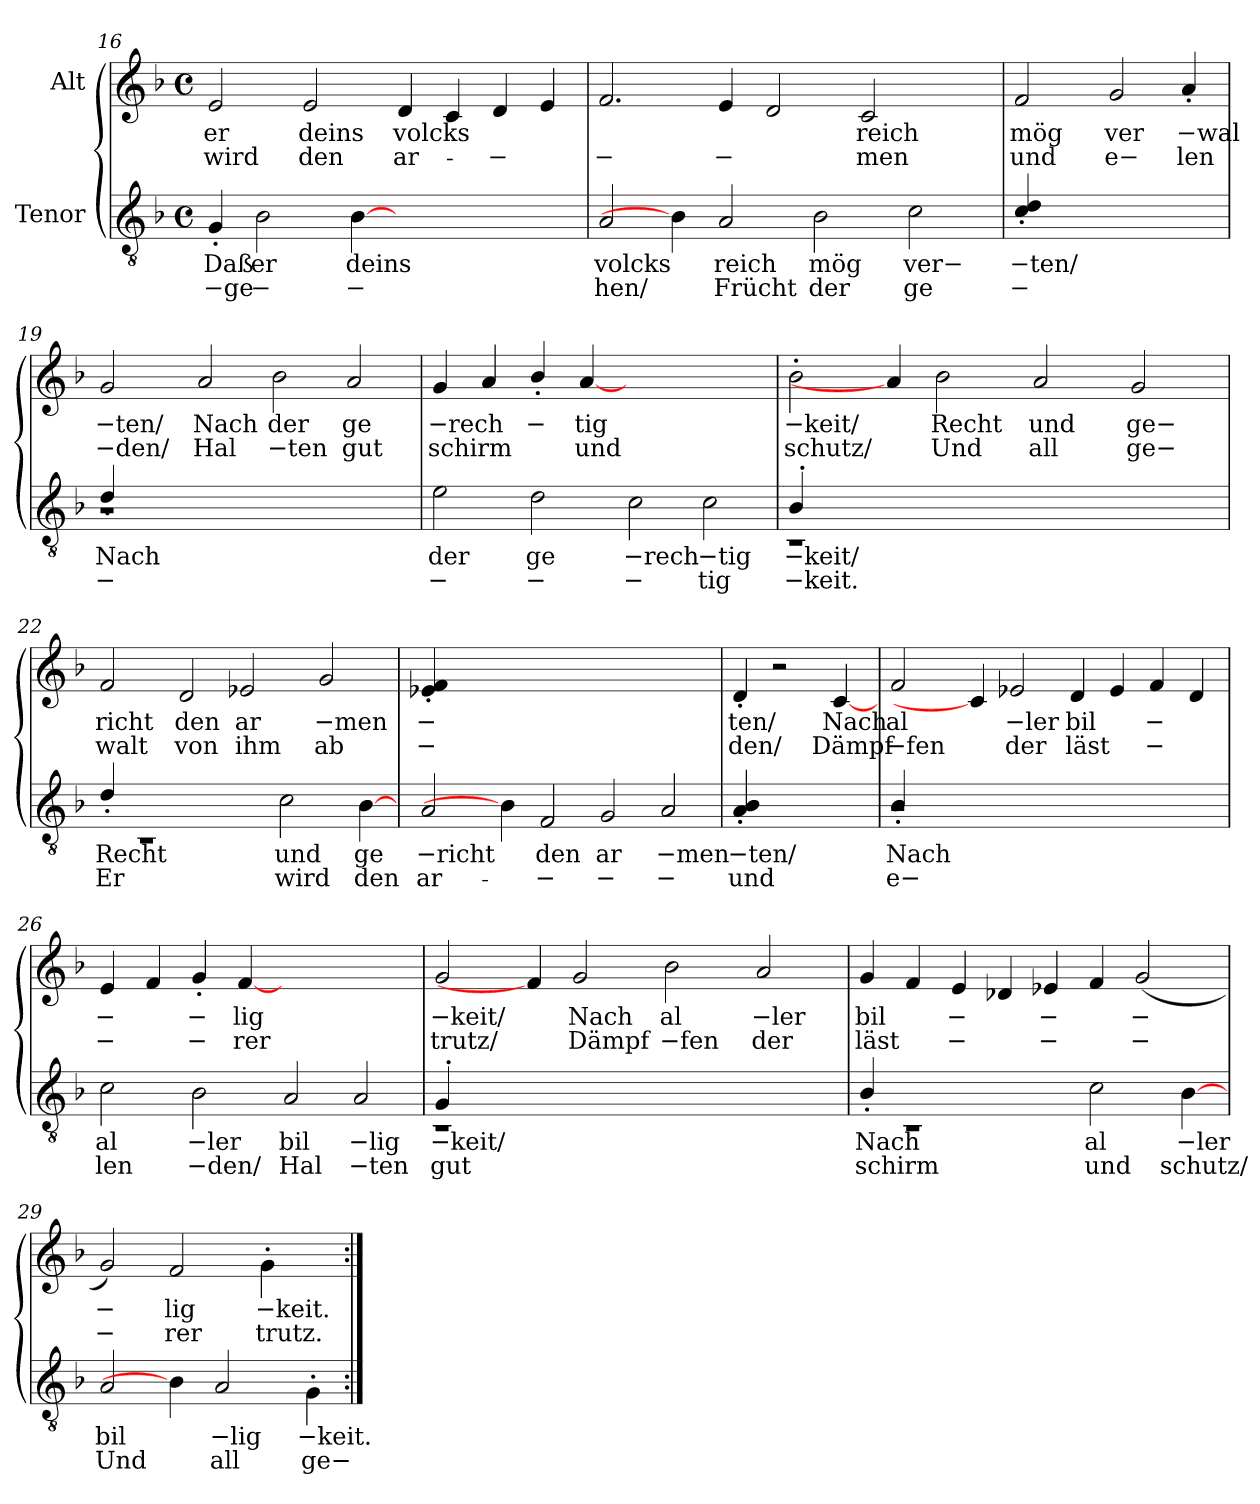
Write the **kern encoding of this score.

**kern	**text	**text	**kern	**text	**text
*part2	*part2	*part2	*part1	*part1	*part1
*staff2	*staff2	*staff2	*staff1	*staff1	*staff1
*I"Tenor	*	*	*I"Alt	*	*
*clefGv2	*	*	*clefG2	*	*
*k[b-]	*	*	*k[b-]	*	*
*F:	*	*	*F:	*	*
*M4/4	*	*	*M4/4	*	*
*met(c)	*	*	*met(c)	*	*
=16	=16	=16	=16	=16	=16
!LO:N:head=solid	!LO:LY:b	!LO:LY:b	!	!LO:LY:b	!LO:LY:b
4G'</	Daß	−ge	2e/	er	wird
!	!LO:LY:b	!LO:LY:b	!	!	!
2B-\	er	−	.	.	.
!	!	!	!	!LO:LY:b	!LO:LY:b
.	.	.	2e/	deins	den
!	!LO:LY:b	!LO:LY:b	!	!	!
[4B-\	deins	−	.	.	.
!	!	!	!	!LO:LY:b	!LO:LY:b
1ryy	.	.	4d/	volcks	ar-
.	.	.	4c/	.	.
!	!	!	!	!	!LO:LY:b
.	.	.	4d/	.	-−
.	.	.	4e/	.	.
=17	=17	=17	=17	=17	=17
!	!LO:LY:b	!LO:LY:b	!	!	!LO:LY:b
2A/	volcks	hen/	2.f/	.	−
4B-\]	.	.	.	.	.
!	!LO:LY:b	!LO:LY:b	!	!	!LO:LY:b
2A/	reich	Frücht	4e/	.	−
.	.	.	2d/	.	.
!	!LO:LY:b	!LO:LY:b	!	!	!
2B-\	mög	der	.	.	.
!	!	!	!	!LO:LY:b	!LO:LY:b
.	.	.	2c/	reich	men
!	!LO:LY:b	!LO:LY:b	!	!	!
2c\	ver−	ge	.	.	.
.	.	.	4ryy	.	.
!!LO:PB:g=z
=18	=18	=18	=18	=18	=18
!LO:N:n=1:head=solid	!	!	!	!	!
!LO:N:n=2:head=solid	!LO:LY:b	!LO:LY:b	!	!LO:LY:b	!LO:LY:b
4c/'> 4d/'>	−ten/	−	2f/	mög	und
1ryy	.	.	.	.	.
!	!	!	!	!LO:LY:b	!LO:LY:b
.	.	.	2g/	ver	e−
!	!	!	!LO:N:head=solid	!LO:LY:b:rj	!LO:LY:b:rj
.	.	.	4a'</	−wal	len
=19	=19	=19	=19	=19	=19
*^	*	*	*	*	*
!LO:N:vis=1	!LO:N:head=solid	!LO:LY:b	!LO:LY:b	!	!LO:LY:b:rj	!LO:LY:b:rj
4rA	4d'>/	Nach	−	2g/	−ten/	−den/
1..ryy	1..ryy	.	.	.	.	.
!	!	!	!	!	!LO:LY:b	!LO:LY:b
.	.	.	.	2a/	Nach	Hal
!	!	!	!	!	!LO:LY:b	!LO:LY:b
.	.	.	.	2b-\	der	−ten
!	!	!	!	!	!LO:LY:b	!LO:LY:b
.	.	.	.	2a/	ge	gut
*v	*v	*	*	*	*	*
=20	=20	=20	=20	=20	=20
!	!LO:LY:b	!LO:LY:b	!	!LO:LY:b:rj	!LO:LY:b:rj
2e\	der	−	4g/	−rech	schirm
.	.	.	4a/	.	.
!	!LO:LY:b	!LO:LY:b	!LO:N:head=solid	!LO:LY:b	!
2d\	ge	−	4b-'>/	−	.
!	!	!	!	!LO:LY:b	!LO:LY:b
.	.	.	[4a/	tig	und
!	!LO:LY:b:rj	!LO:LY:b:rj	!	!	!
2c\	−rech	−	1ryy	.	.
!	!LO:LY:b:rj	!LO:LY:b:rj	!	!	!
2c\	−tig	tig	.	.	.
=21	=21	=21	=21	=21	=21
!LO:N:head=solid	!LO:LY:b:rj	!LO:LY:b:rj	!	!LO:LY:b:rj	!LO:LY:b:rj
*^	*	*	*	*	*
4B-'>/	1rC	−keit/	−keit.	2b-'>\	−keit/	schutz/
1ryy	.	.	.	.	.	.
.	.	.	.	4a/]	.	.
!	!	!	!	!	!LO:LY:b	!LO:LY:b
.	.	.	.	2b-\	Recht	Und
.	1ryy	.	.	.	.	.
!	!	!	!	!	!LO:LY:b	!LO:LY:b
4ryy	.	.	.	2a/	und	all
2.ryy	.	.	.	.	.	.
!	!	!	!	!	!LO:LY:b	!LO:LY:b
.	.	.	.	2g/	ge−	ge−
.	4ryy	.	.	.	.	.
!!LO:LB:g=z
=22	=22	=22	=22	=22	=22	=22
!LO:N:head=solid	!	!LO:LY:b	!LO:LY:b	!	!LO:LY:b	!LO:LY:b
*v	*v	*	*	*	*	*
4d'>/	Recht	Er	2f/	richt	walt
1rC	.	.	.	.	.
!	!	!	!	!LO:LY:b	!LO:LY:b
.	.	.	2d/	den	von
!	!	!	!	!LO:LY:b	!LO:LY:b
.	.	.	2e-X/	ar	ihm
!	!LO:LY:b	!LO:LY:b	!	!	!
2c\	und	wird	.	.	.
!	!	!	!	!LO:LY:b:rj	!LO:LY:b:rj
.	.	.	2g/	−men	ab
!	!LO:LY:b	!LO:LY:b	!	!	!
[4B-\	ge	den	.	.	.
=23	=23	=23	=23	=23	=23
!	!LO:LY:b:rj	!LO:LY:b:rj	!LO:N:n=1:head=solid	!	!
!	!	!	!LO:N:n=2:head=solid	!LO:LY:b	!LO:LY:b
2A/	−richt	ar-	4e-X/'< 4f/'<	−	−
.	.	.	0ryy	.	.
4B-\]	.	.	.	.	.
!	!LO:LY:b	!LO:LY:b	!	!	!
2F/	den	-−	.	.	.
!	!LO:LY:b	!LO:LY:b	!	!	!
2G/	ar	−	.	.	.
!	!LO:LY:b:rj	!LO:LY:b:rj	!	!	!
2A/	−men	−	.	.	.
=24	=24	=24	=24	=24	=24
!LO:N:n=1:head=solid	!	!	!	!	!
!LO:N:n=2:head=solid	!LO:LY:b	!LO:LY:b	!LO:N:head=solid	!LO:LY:b	!LO:LY:b
4A/'< 4B-/'<	−ten/	und	4d'</	ten/	den/
2.ryy	.	.	2r	.	.
!	!	!	!	!LO:LY:b	!LO:LY:b
.	.	.	[4c/	Nach	Dämpf
=25	=25	=25	=25	=25	=25
*^	*	*	*	*	*
!LO:N:vis=1	!LO:N:head=solid	!LO:LY:b	!LO:LY:b	!	!LO:LY:b	!LO:LY:b
4rA	4B-'>/	Nach	e−	2f/	al	−fen
0ryy	0ryy	.	.	.	.	.
.	.	.	.	4c/]	.	.
!	!	!	!	!	!LO:LY:b:rj	!LO:LY:b:rj
.	.	.	.	2e-/	−ler	der
!	!	!	!	!	!LO:LY:b	!LO:LY:b
.	.	.	.	4d/	bil	läst
.	.	.	.	4e-/	.	.
!	!	!	!	!	!LO:LY:b	!LO:LY:b
.	.	.	.	4f/	−	−
.	.	.	.	4d/	.	.
*v	*v	*	*	*	*	*
!!LO:LB:g=z
=26	=26	=26	=26	=26	=26
!	!LO:LY:b	!LO:LY:b	!	!LO:LY:b	!LO:LY:b
2c\	al	len	4e/	−	−
.	.	.	4f/	.	.
!	!LO:LY:b:rj	!LO:LY:b:rj	!LO:N:head=solid	!LO:LY:b	!LO:LY:b
2B-\	−ler	−den/	4g'</	−	−
!	!	!	!	!LO:LY:b	!LO:LY:b
.	.	.	[4f/	lig	rer
!	!LO:LY:b	!LO:LY:b	!	!	!
2A/	bil	Hal	1ryy	.	.
!	!LO:LY:b:rj	!LO:LY:b:rj	!	!	!
2A/	−lig	−ten	.	.	.
=27	=27	=27	=27	=27	=27
!LO:N:head=solid	!LO:LY:b:rj	!LO:LY:b:rj	!	!LO:LY:b:rj	!LO:LY:b:rj
*^	*	*	*	*	*
4G'>/	1rC	−keit/	gut	2g/	−keit/	trutz/
1ryy	.	.	.	.	.	.
.	.	.	.	4f/]	.	.
!	!	!	!	!	!LO:LY:b	!LO:LY:b
.	.	.	.	2g/	Nach	Dämpf
.	1ryy	.	.	.	.	.
!	!	!	!	!	!LO:LY:b	!LO:LY:b
4ryy	.	.	.	2b-\	al	−fen
2.ryy	.	.	.	.	.	.
!	!	!	!	!	!LO:LY:b:rj	!LO:LY:b:rj
.	.	.	.	2a/	−ler	der
.	4ryy	.	.	.	.	.
=28	=28	=28	=28	=28	=28	=28
!LO:N:head=solid	!	!LO:LY:b	!LO:LY:b	!	!LO:LY:b	!LO:LY:b
*v	*v	*	*	*	*	*
4B-'>/	Nach	schirm	4g/	bil	läst
1rC	.	.	4f/	.	.
!	!	!	!	!LO:LY:b	!LO:LY:b
.	.	.	4e/	−	−
.	.	.	4d-X/	.	.
!	!	!	!	!LO:LY:b	!LO:LY:b
.	.	.	4e-X/	−	−
!	!LO:LY:b	!LO:LY:b	!	!	!
2c\	al	und	4f/	.	.
!	!	!	!	!LO:LY:b	!LO:LY:b
.	.	.	(<2g/	−	−
!	!LO:LY:b:rj	!LO:LY:b:rj	!	!	!
[4B-\	−ler	schutz/	.	.	.
=29	=29	=29	=29	=29	=29
!	!LO:LY:b	!LO:LY:b	!	!LO:LY:b	!LO:LY:b
2A/	bil	Und	2g/)	−	−
!	!	!	!	!LO:LY:b	!LO:LY:b
4B-\]	.	.	2f/	lig	rer
!	!LO:LY:b:rj	!LO:LY:b:rj	!	!	!
2A/	−lig	all	.	.	.
!	!	!	!LO:N:head=solid	!LO:LY:b:rj	!LO:LY:b:rj
.	.	.	4g'<\	−keit.	trutz.
!LO:N:head=solid	!LO:LY:b:rj	!LO:LY:b:rj	!	!	!
4G'<\	−keit.	ge−	4ryy	.	.
=:|!	=:|!	=:|!	=:|!	=:|!	=:|!
*-	*-	*-	*-	*-	*-
